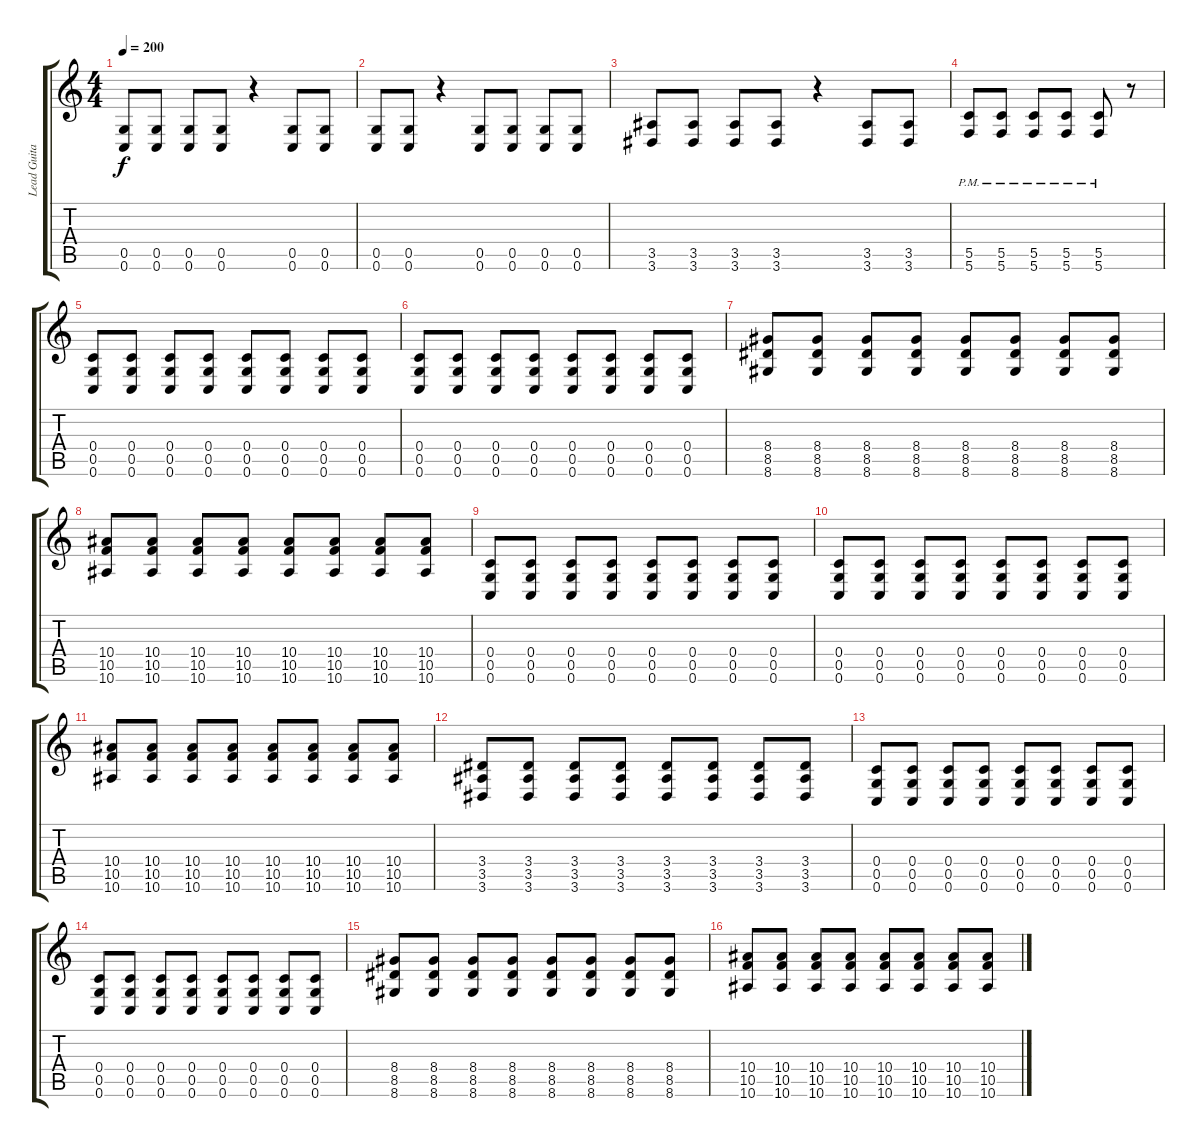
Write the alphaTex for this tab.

\track ("Lead Guitar" "Lead Guita") {instrument distortionguitar}
\staff {score tabs}
\tuning (D4 A3 F3 C3 G2 C2) {hide}
\ts (4 4)
\tempo 200
\clef g2
\ks c
(0.5 0.6).8{dy f} (0.5 0.6).8 (0.5 0.6).8 (0.5 0.6).8 r.4 (0.5 0.6).8 (0.5 0.6).8 |
(0.5 0.6).8 (0.5 0.6).8 r.4 (0.5 0.6).8 (0.5 0.6).8 (0.5 0.6).8 (0.5 0.6).8 |
(3.5 3.6).8 (3.5 3.6).8 (3.5 3.6).8 (3.5 3.6).8 r.4 (3.5 3.6).8 (3.5 3.6).8 |
(5.5{pm} 5.6{pm}).8 (5.5{pm} 5.6{pm}).8 (5.5{pm} 5.6{pm}).8 (5.5{pm} 5.6{pm}).8 (5.5{pm} 5.6{pm}).8 r.8 |
(0.4 0.5 0.6).8 (0.4 0.5 0.6).8 (0.4 0.5 0.6).8 (0.4 0.5 0.6).8 (0.4 0.5 0.6).8 (0.4 0.5 0.6).8 (0.4 0.5 0.6).8 (0.4 0.5 0.6).8 |
(0.4 0.5 0.6).8 (0.4 0.5 0.6).8 (0.4 0.5 0.6).8 (0.4 0.5 0.6).8 (0.4 0.5 0.6).8 (0.4 0.5 0.6).8 (0.4 0.5 0.6).8 (0.4 0.5 0.6).8 |
(8.4 8.5 8.6).8 (8.4 8.5 8.6).8 (8.4 8.5 8.6).8 (8.4 8.5 8.6).8 (8.4 8.5 8.6).8 (8.4 8.5 8.6).8 (8.4 8.5 8.6).8 (8.4 8.5 8.6).8 |
(10.4 10.5 10.6).8 (10.4 10.5 10.6).8 (10.4 10.5 10.6).8 (10.4 10.5 10.6).8 (10.4 10.5 10.6).8 (10.4 10.5 10.6).8 (10.4 10.5 10.6).8 (10.4 10.5 10.6).8 |
(0.4 0.5 0.6).8 (0.4 0.5 0.6).8 (0.4 0.5 0.6).8 (0.4 0.5 0.6).8 (0.4 0.5 0.6).8 (0.4 0.5 0.6).8 (0.4 0.5 0.6).8 (0.4 0.5 0.6).8 |
(0.4 0.5 0.6).8 (0.4 0.5 0.6).8 (0.4 0.5 0.6).8 (0.4 0.5 0.6).8 (0.4 0.5 0.6).8 (0.4 0.5 0.6).8 (0.4 0.5 0.6).8 (0.4 0.5 0.6).8 |
(10.4 10.5 10.6).8 (10.4 10.5 10.6).8 (10.4 10.5 10.6).8 (10.4 10.5 10.6).8 (10.4 10.5 10.6).8 (10.4 10.5 10.6).8 (10.4 10.5 10.6).8 (10.4 10.5 10.6).8 |
(3.4 3.5 3.6).8 (3.4 3.5 3.6).8 (3.4 3.5 3.6).8 (3.4 3.5 3.6).8 (3.4 3.5 3.6).8 (3.4 3.5 3.6).8 (3.4 3.5 3.6).8 (3.4 3.5 3.6).8 |
(0.4 0.5 0.6).8 (0.4 0.5 0.6).8 (0.4 0.5 0.6).8 (0.4 0.5 0.6).8 (0.4 0.5 0.6).8 (0.4 0.5 0.6).8 (0.4 0.5 0.6).8 (0.4 0.5 0.6).8 |
(0.4 0.5 0.6).8 (0.4 0.5 0.6).8 (0.4 0.5 0.6).8 (0.4 0.5 0.6).8 (0.4 0.5 0.6).8 (0.4 0.5 0.6).8 (0.4 0.5 0.6).8 (0.4 0.5 0.6).8 |
(8.4 8.5 8.6).8 (8.4 8.5 8.6).8 (8.4 8.5 8.6).8 (8.4 8.5 8.6).8 (8.4 8.5 8.6).8 (8.4 8.5 8.6).8 (8.4 8.5 8.6).8 (8.4 8.5 8.6).8 |
(10.4 10.5 10.6).8 (10.4 10.5 10.6).8 (10.4 10.5 10.6).8 (10.4 10.5 10.6).8 (10.4 10.5 10.6).8 (10.4 10.5 10.6).8 (10.4 10.5 10.6).8 (10.4 10.5 10.6).8
